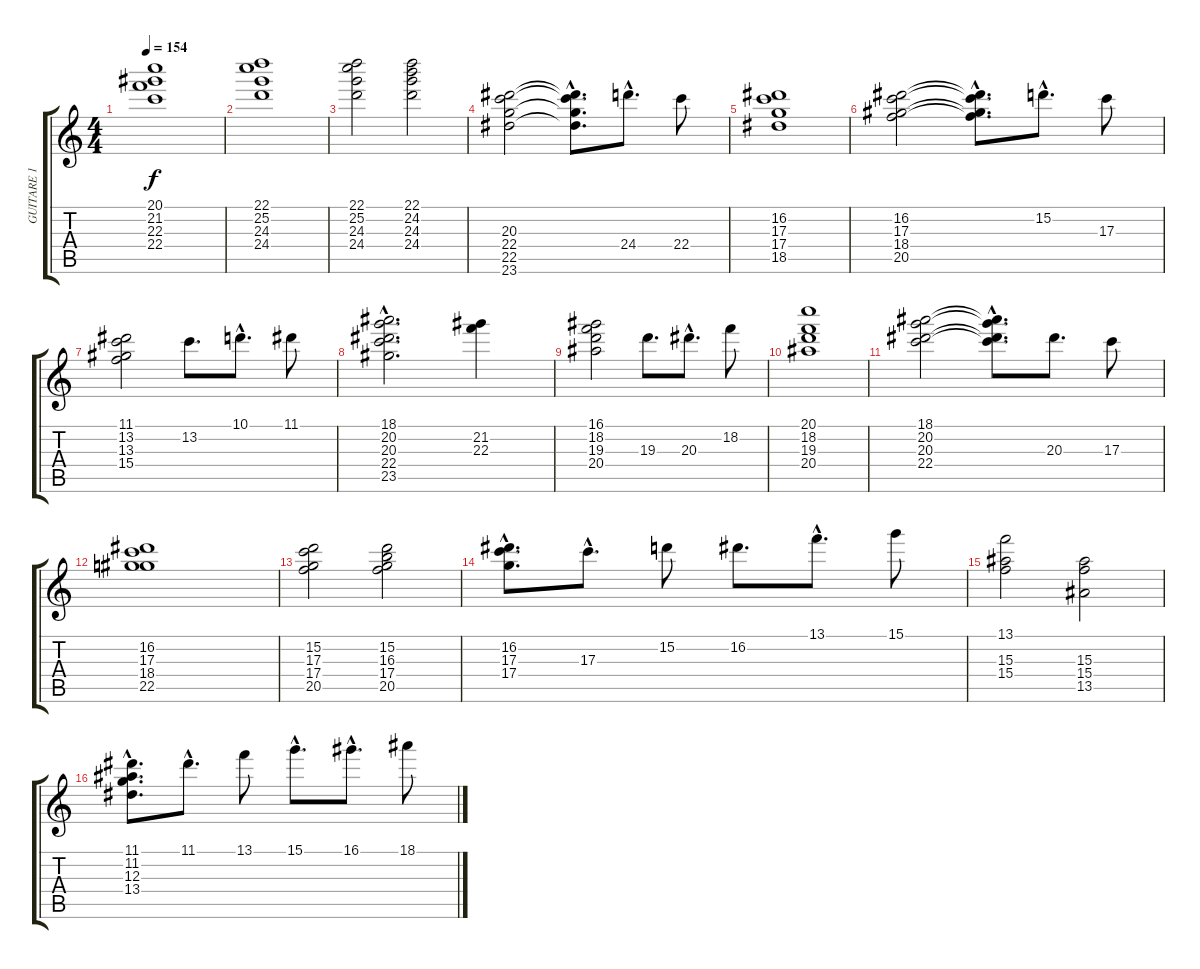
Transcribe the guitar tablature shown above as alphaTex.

\track ("GUITARE 1" "GUITARE 1") {instrument electricguitarclean}
\staff {score tabs}
\tuning (E4 B3 G3 D3 A2 E2) {hide}
\ts (4 4)
\tempo 154
\clef g2
\ks c
(20.1 21.2 22.3 22.4).1{dy f} |
(22.1 25.2 24.3 24.4).1 |
(22.1 25.2 24.3 24.4).2 (22.1 24.2 24.3 24.4).2 |
(20.3 22.4 22.5 23.6).2 (20.3{hac t} 22.4{hac t} 22.5{t} 23.6{t}).8{d} 24.4{hac}.8{d} 22.4.8 |
(16.2 17.3 17.4 18.5).1 |
(16.2 17.3 18.4 20.5).2 (16.2{hac t} 17.3{hac t} 18.4{t} 20.5{t}).8{d} 15.2{hac}.8{d} 17.3.8 |
(11.1 13.2 13.3 15.4).2 13.2.8{d} 10.1{hac}.8{d} 11.1.8 |
(18.1{hac} 20.2{hac} 20.3 22.4 23.5).2{d} (21.2 22.3).4 |
(16.1 18.2 19.3 20.4).2 19.3.8{d} 20.3{hac}.8{d} 18.2.8 |
(20.1 18.2 19.3 20.4).1 |
(18.1 20.2 20.3 22.4).2 (18.1{hac t} 20.2{t} 20.3{hac t} 22.4{hac t}).8{d} 20.3.8{d} 17.3.8 |
(16.2 17.3 18.4 22.5).1 |
(15.2 17.3 17.4 20.5).2 (15.2 16.3 17.4 20.5).2 |
(16.2{hac} 17.3{hac} 17.4).8{d} 17.3{hac}.8{d} 15.2.8 16.2.8{d} 13.1{hac}.8{d} 15.1.8 |
(13.1 15.3 15.4).2 (15.3 15.4 13.5).2 |
(11.1{hac} 11.2 12.3 13.4).8{d} 11.1{hac}.8{d} 13.1.8 15.1{hac}.8{d} 16.1{hac}.8{d} 18.1.8
